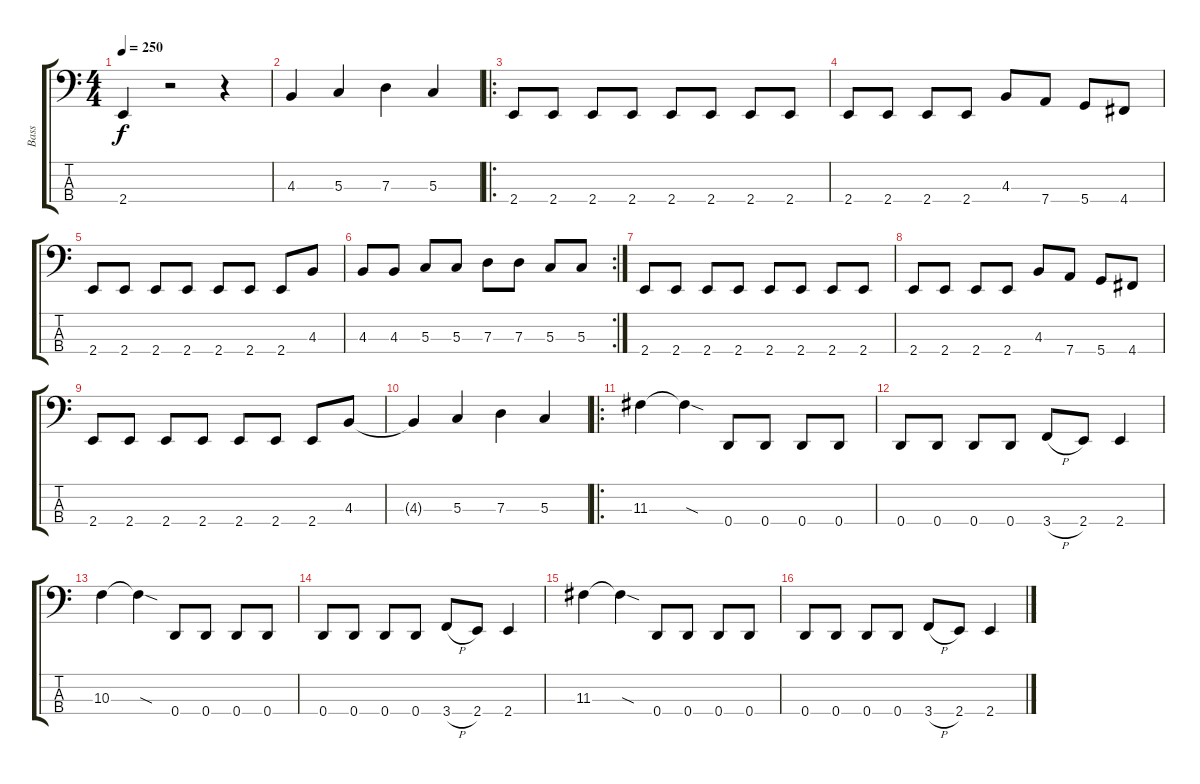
\track ("Bass" "Bass") {instrument electricbassfinger}
\staff {score tabs}
\tuning (F2 C2 G1 D1) {hide}
\ts (4 4)
\tempo 250
\clef f4
\ks c
2.4.4{dy f} r.2 r.4 |
4.3.4 5.3.4 7.3.4 5.3.4 |
\ro
2.4.8 2.4.8 2.4.8 2.4.8 2.4.8 2.4.8 2.4.8 2.4.8 |
2.4.8 2.4.8 2.4.8 2.4.8 4.3.8 7.4.8 5.4.8 4.4.8 |
2.4.8 2.4.8 2.4.8 2.4.8 2.4.8 2.4.8 2.4.8 4.3.8 |
\rc 2
4.3.8 4.3.8 5.3.8 5.3.8 7.3.8 7.3.8 5.3.8 5.3.8 |
2.4.8 2.4.8 2.4.8 2.4.8 2.4.8 2.4.8 2.4.8 2.4.8 |
2.4.8 2.4.8 2.4.8 2.4.8 4.3.8 7.4.8 5.4.8 4.4.8 |
2.4.8 2.4.8 2.4.8 2.4.8 2.4.8 2.4.8 2.4.8 4.3.8 |
4.3{t}.4 5.3.4 7.3.4 5.3.4 |
\ro
11.3.4 11.3{sod t}.4 0.4.8 0.4.8 0.4.8 0.4.8 |
0.4.8 0.4.8 0.4.8 0.4.8 3.4{h}.8 2.4.8 2.4.4 |
10.3.4 10.3{sod t}.4 0.4.8 0.4.8 0.4.8 0.4.8 |
0.4.8 0.4.8 0.4.8 0.4.8 3.4{h}.8 2.4.8 2.4.4 |
11.3.4 11.3{sod t}.4 0.4.8 0.4.8 0.4.8 0.4.8 |
0.4.8 0.4.8 0.4.8 0.4.8 3.4{h}.8 2.4.8 2.4.4
